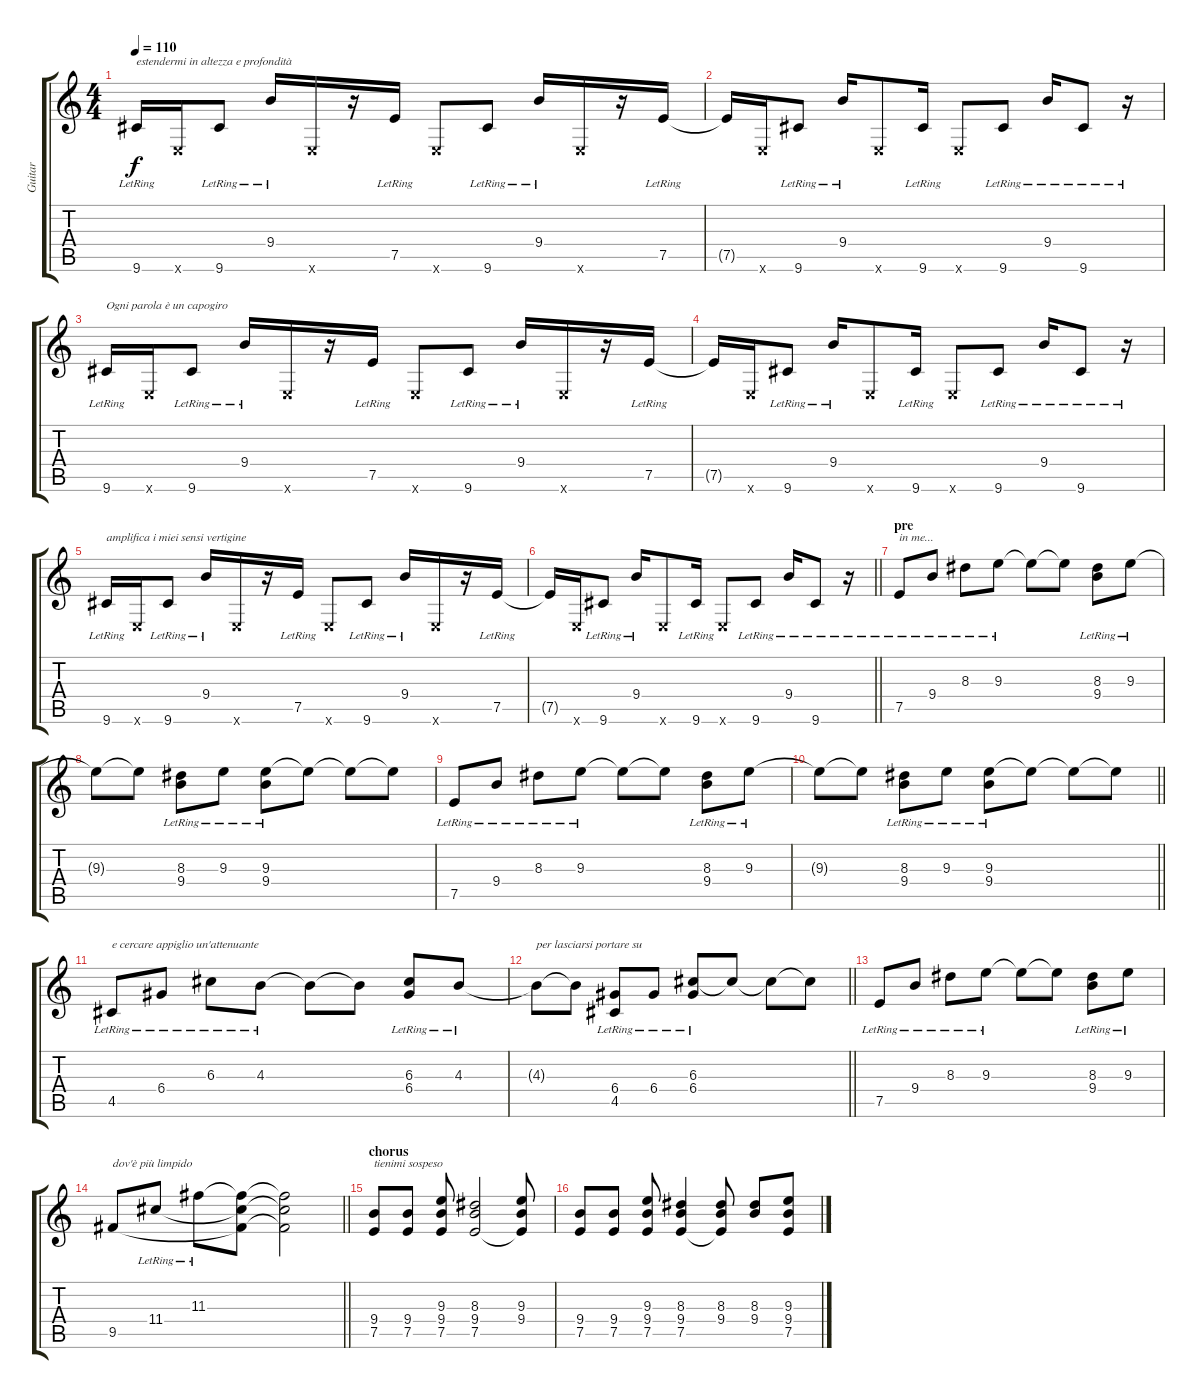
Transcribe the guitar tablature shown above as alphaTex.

\track ("Guitar" "Guitar") {instrument distortionguitar}
\staff {score tabs}
\tuning (E4 B3 G3 D3 A2 E2) {hide}
\ts (4 4)
\tempo 110
\clef g2
\ks c
9.6{lr}.16{txt "estendermi in altezza e profondità" dy f} 0.6{x}.16 9.6{lr}.8 9.4{lr}.16 0.6{x}.16 r.16 7.5{lr}.16 0.6{x}.8 9.6{lr}.8 9.4{lr}.16 0.6{x}.16 r.16 7.5{lr}.16 |
7.5{t}.16 0.6{x}.16 9.6{lr}.8 9.4{lr}.16 0.6{x}.8 9.6{lr}.16 0.6{x}.8 9.6{lr}.8 9.4{lr}.16 9.6{lr}.8 r.16 |
9.6{lr}.16{txt "Ogni parola è un capogiro"} 0.6{x}.16 9.6{lr}.8 9.4{lr}.16 0.6{x}.16 r.16 7.5{lr}.16 0.6{x}.8 9.6{lr}.8 9.4{lr}.16 0.6{x}.16 r.16 7.5{lr}.16 |
7.5{t}.16 0.6{x}.16 9.6{lr}.8 9.4{lr}.16 0.6{x}.8 9.6{lr}.16 0.6{x}.8 9.6{lr}.8 9.4{lr}.16 9.6{lr}.8 r.16 |
9.6{lr}.16{txt "amplifica i miei sensi vertigine"} 0.6{x}.16 9.6{lr}.8 9.4{lr}.16 0.6{x}.16 r.16 7.5{lr}.16 0.6{x}.8 9.6{lr}.8 9.4{lr}.16 0.6{x}.16 r.16 7.5{lr}.16 |
\barLineRight lightlight
7.5{t}.16 0.6{x}.16 9.6{lr}.8 9.4{lr}.16 0.6{x}.8 9.6{lr}.16 0.6{x}.8 9.6{lr}.8 9.4{lr}.16 9.6{lr}.8 r.16 |
\section ("" "pre")
7.5{lr}.8{txt "in me..."} 9.4{lr}.8 8.3{lr}.8 9.3{lr}.8 9.3{t}.8 9.3{t}.8 (8.3{lr} 9.4{lr}).8 9.3{lr}.8 |
9.3{t}.8 9.3{t}.8 (8.3 9.4{lr}).8 9.3{lr}.8 (9.3{lr} 9.4).8 9.3{t}.8 9.3{t}.8 9.3{t}.8 |
7.5{lr}.8 9.4{lr}.8 8.3{lr}.8 9.3{lr}.8 9.3{t}.8 9.3{t}.8 (8.3{lr} 9.4{lr}).8 9.3{lr}.8 |
\barLineRight lightlight
9.3{t}.8 9.3{t}.8 (8.3 9.4{lr}).8 9.3{lr}.8 (9.3{lr} 9.4).8 9.3{t}.8 9.3{t}.8 9.3{t}.8 |
4.5{lr}.8{txt "e cercare appiglio un'attenuante"} 6.4{lr}.8 6.3{lr}.8 4.3{lr}.8 4.3{t}.8 4.3{t}.8 (6.3{lr} 6.4{lr}).8 4.3{lr}.8 |
\barLineRight lightlight
4.3{t}.8{txt "per lasciarsi portare su"} 4.3{t}.8 (6.4{lr} 4.5).8 6.4{lr}.8 (6.3{lr} 6.4).8 6.3{t}.8 6.3{t}.8 6.3{t}.8 |
7.5{lr}.8 9.4{lr}.8 8.3{lr}.8 9.3{lr}.8 9.3{t}.8 9.3{t}.8 (8.3{lr} 9.4{lr}).8 9.3{lr}.8 |
\barLineRight lightlight
9.5.8{txt "dov'è più limpido"} 11.4{lr}.8 11.3{lr}.8 (11.3{t} 11.4{t} 9.5{t}).8 (11.3{t} 11.4{t} 9.5{t}).2 |
\section ("" "chorus")
(9.4 7.5).8{txt "tienimi sospeso"} (9.4 7.5).8 (9.3 9.4 7.5).8 (8.3 9.4 7.5).2 (9.3 9.4 7.5{t}).8 |
(9.4 7.5).8 (9.4 7.5).8 (9.3 9.4 7.5).8 (8.3 9.4 7.5).4 (8.3 9.4 7.5{t}).8 (8.3 9.4).8 (9.3 9.4 7.5).8
